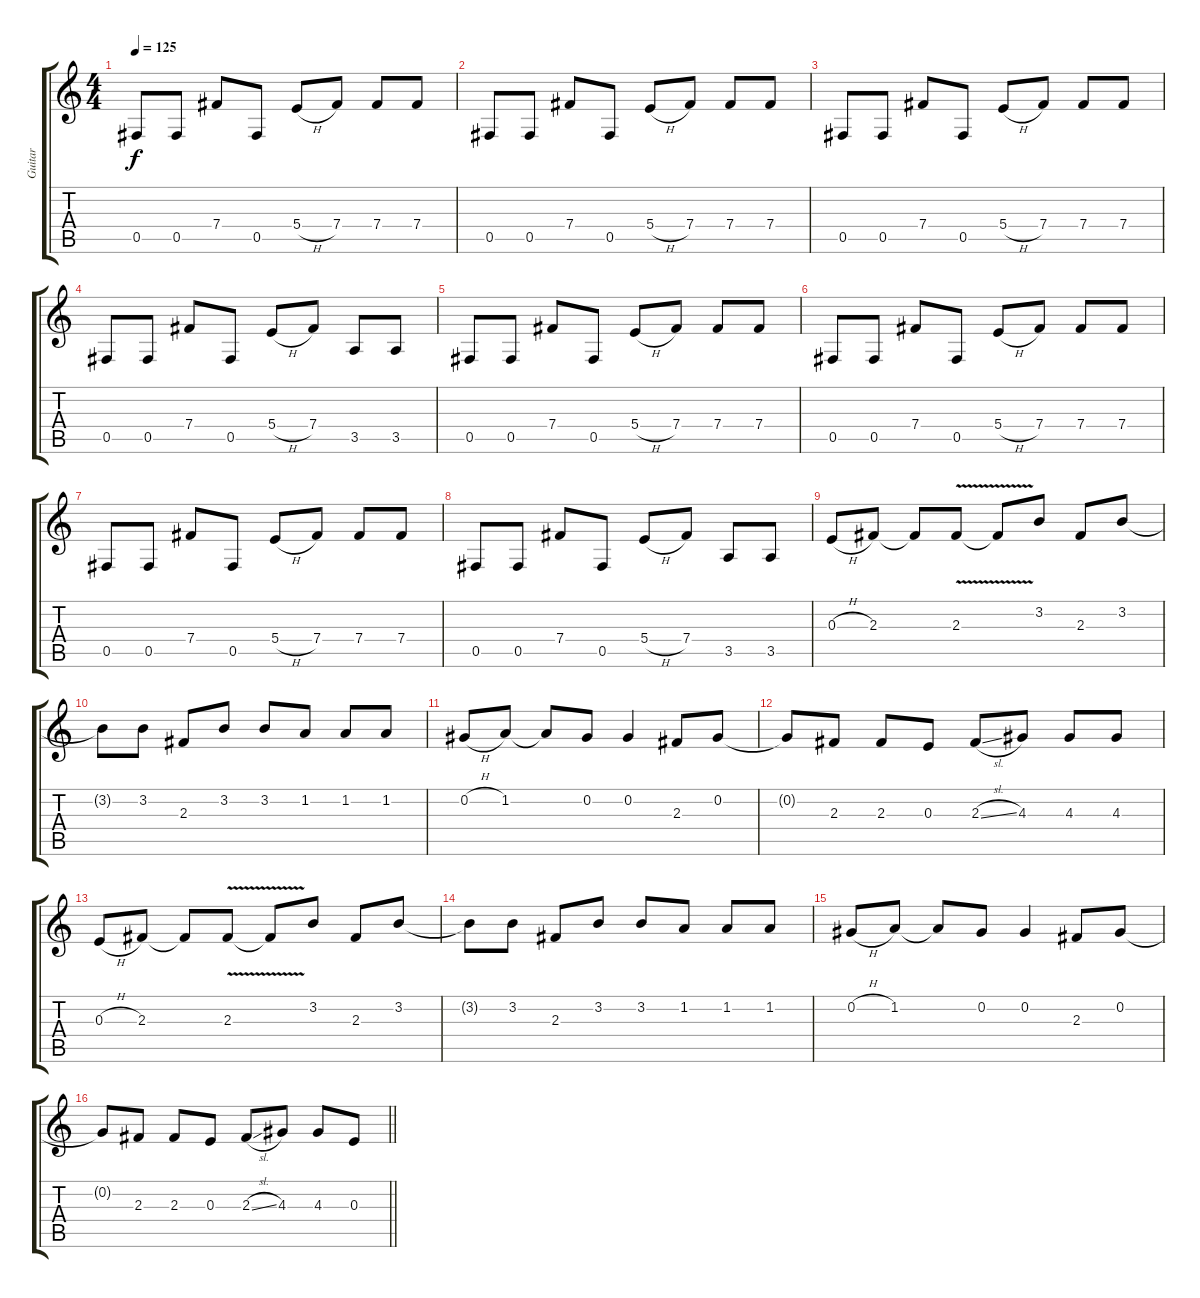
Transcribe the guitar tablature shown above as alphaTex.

\track ("Guitar" "Guitar") {instrument overdrivenguitar}
\staff {score tabs}
\tuning (Db4 Ab3 E3 B2 Gb2 B1) {hide}
\ts (4 4)
\section ("" "")
\tempo 125
\clef g2
\ks c
0.5.8{dy f instrument overdrivenguitar} 0.5.8 7.4.8 0.5.8 5.4{h}.8 7.4.8 7.4.8 7.4.8 |
0.5.8 0.5.8 7.4.8 0.5.8 5.4{h}.8 7.4.8 7.4.8 7.4.8 |
0.5.8 0.5.8 7.4.8 0.5.8 5.4{h}.8 7.4.8 7.4.8 7.4.8 |
0.5.8 0.5.8 7.4.8 0.5.8 5.4{h}.8 7.4.8 3.5.8 3.5.8 |
0.5.8 0.5.8 7.4.8 0.5.8 5.4{h}.8 7.4.8 7.4.8 7.4.8 |
0.5.8 0.5.8 7.4.8 0.5.8 5.4{h}.8 7.4.8 7.4.8 7.4.8 |
0.5.8 0.5.8 7.4.8 0.5.8 5.4{h}.8 7.4.8 7.4.8 7.4.8 |
0.5.8 0.5.8 7.4.8 0.5.8 5.4{h}.8 7.4.8 3.5.8 3.5.8 |
0.3{h}.8 2.3.8 2.3{t}.8 2.3{v}.8 2.3{t}.8 3.2.8 2.3.8 3.2.8 |
3.2{t}.8 3.2.8 2.3.8 3.2.8 3.2.8 1.2.8 1.2.8 1.2.8 |
0.2{h}.8 1.2.8 1.2{t}.8 0.2.8 0.2.4 2.3.8 0.2.8 |
0.2{t}.8 2.3.8 2.3.8 0.3.8 2.3{sl}.8 4.3.8 4.3.8 4.3.8 |
0.3{h}.8 2.3.8 2.3{t}.8 2.3{v}.8 2.3{t}.8 3.2.8 2.3.8 3.2.8 |
3.2{t}.8 3.2.8 2.3.8 3.2.8 3.2.8 1.2.8 1.2.8 1.2.8 |
0.2{h}.8 1.2.8 1.2{t}.8 0.2.8 0.2.4 2.3.8 0.2.8 |
\barLineRight lightlight
0.2{t}.8 2.3.8 2.3.8 0.3.8 2.3{sl}.8 4.3.8 4.3.8 0.3.8
